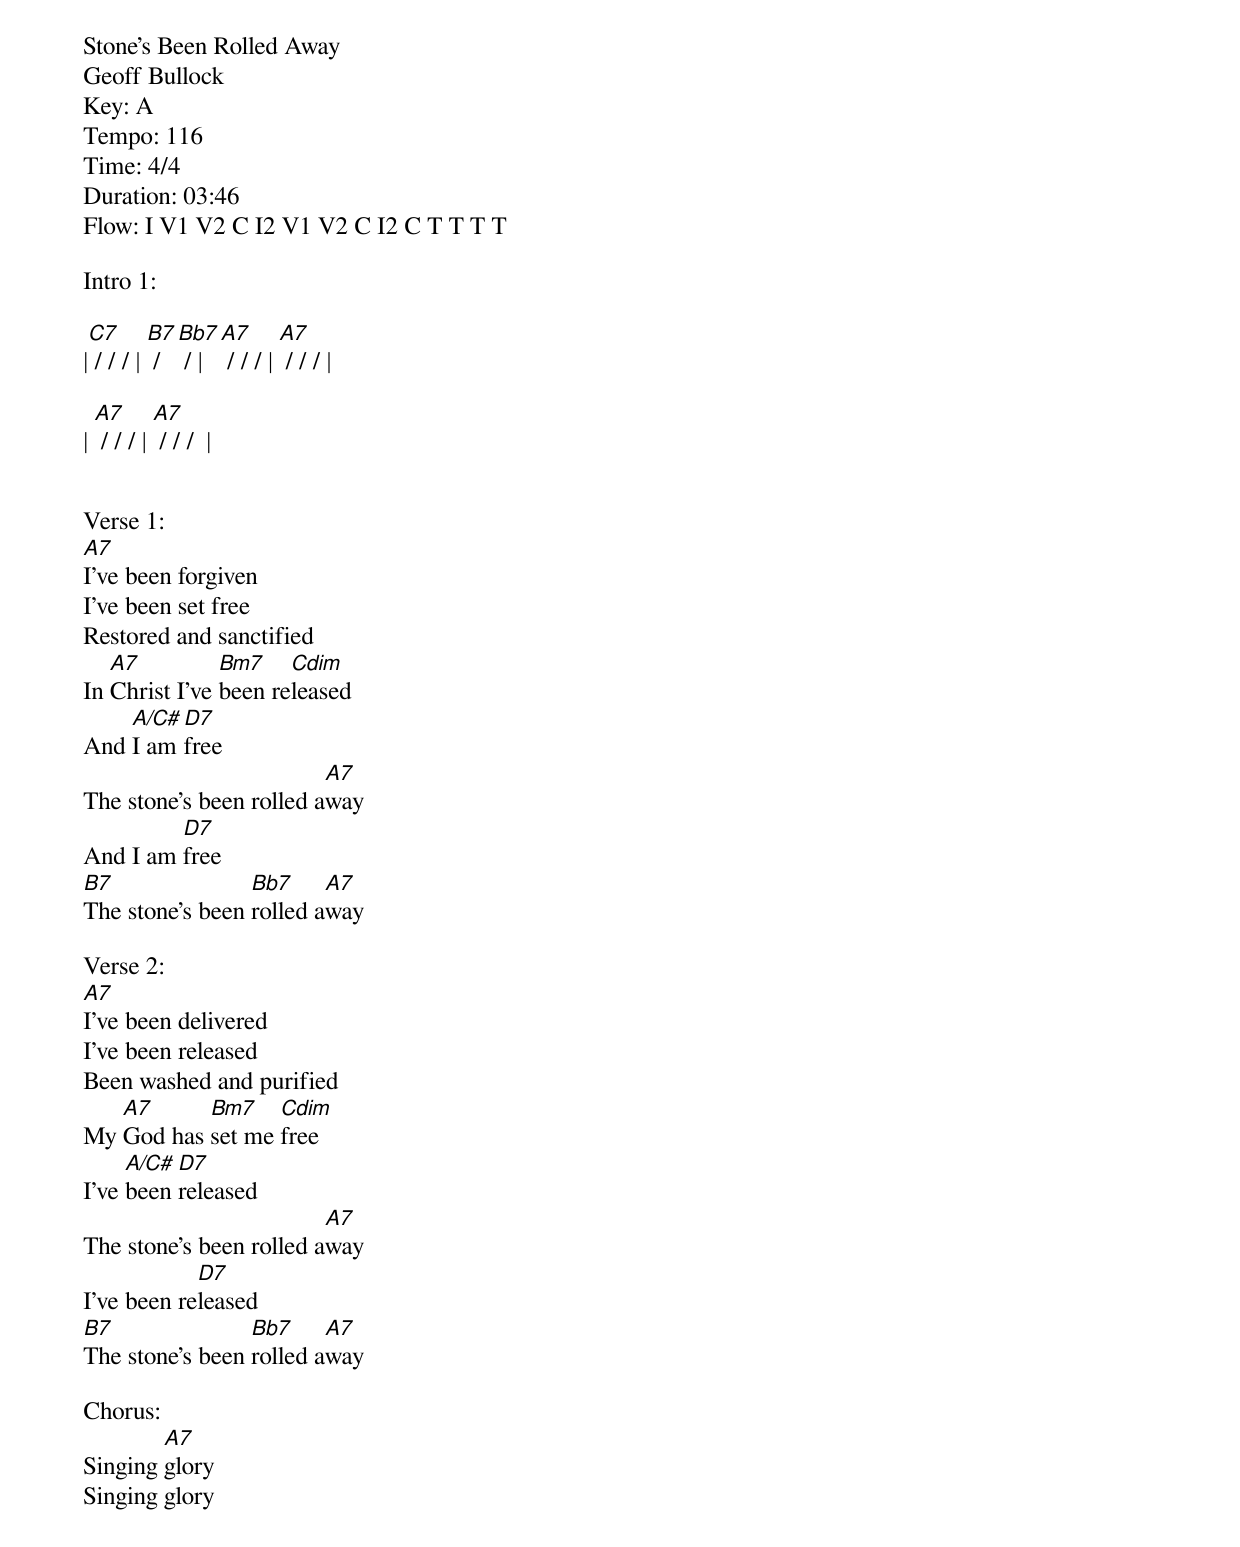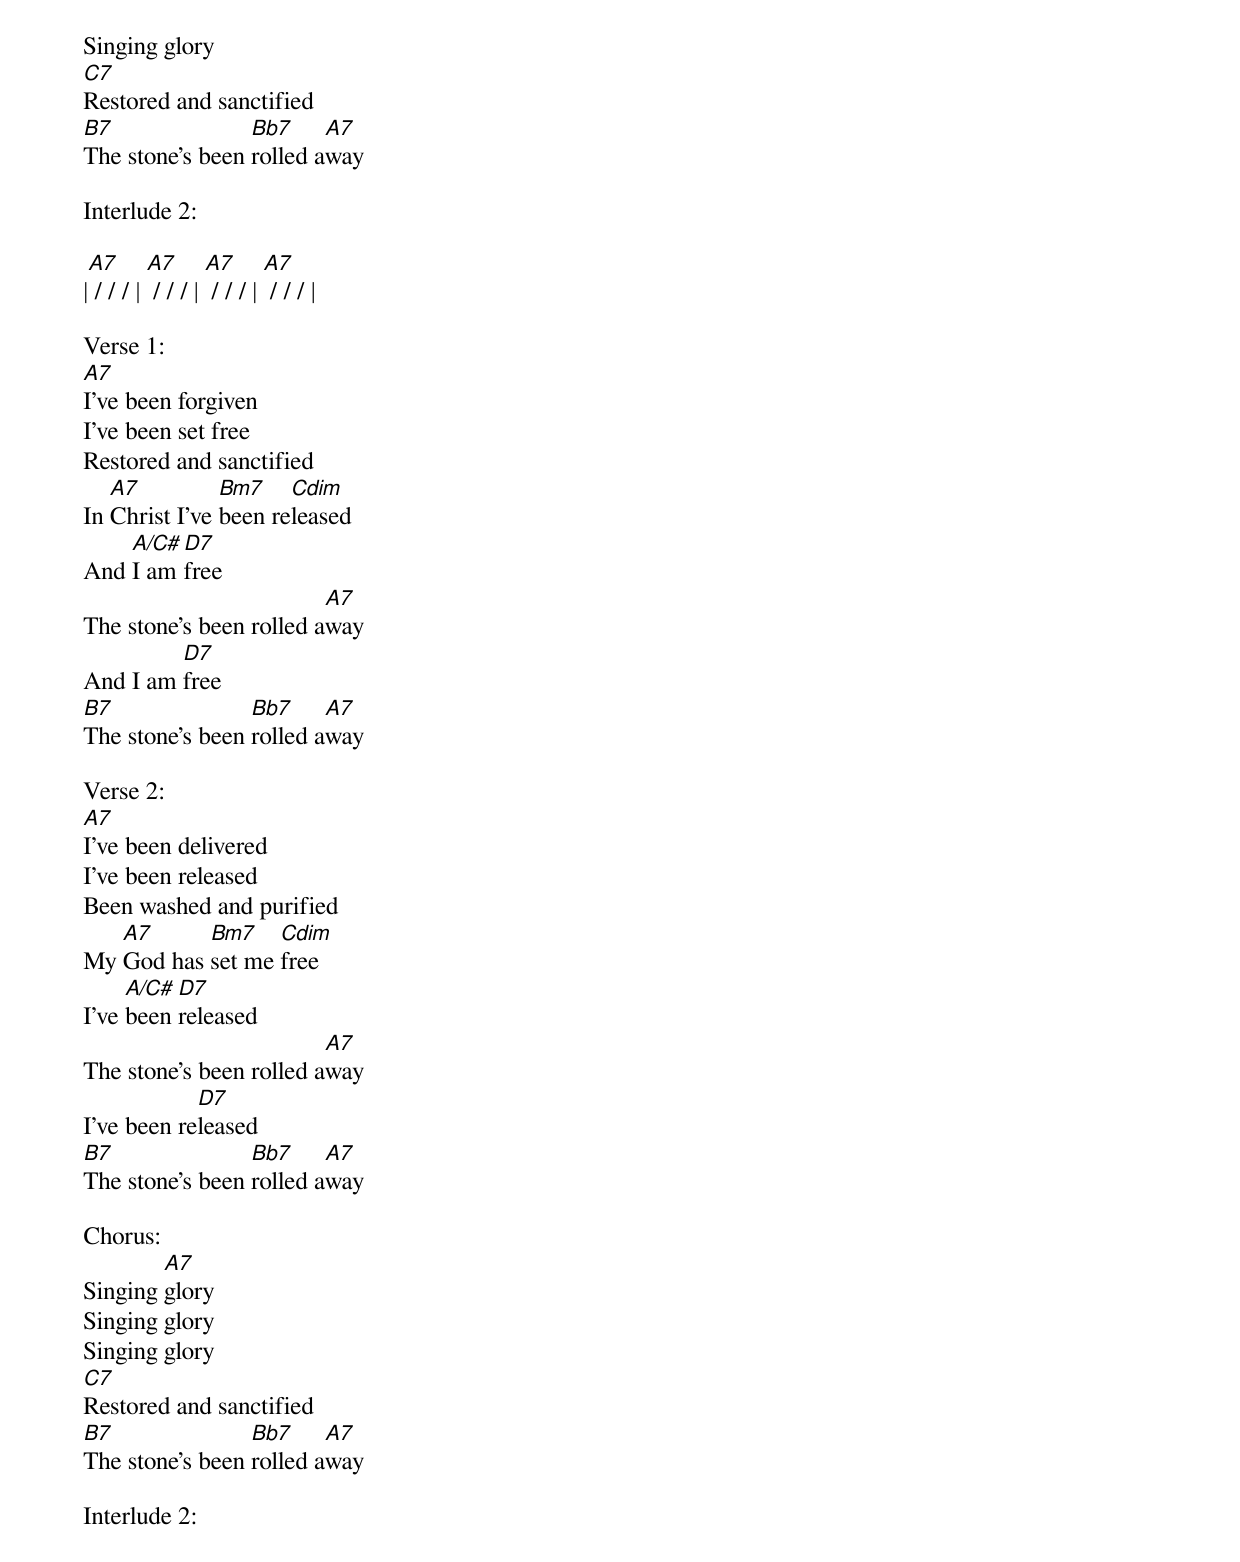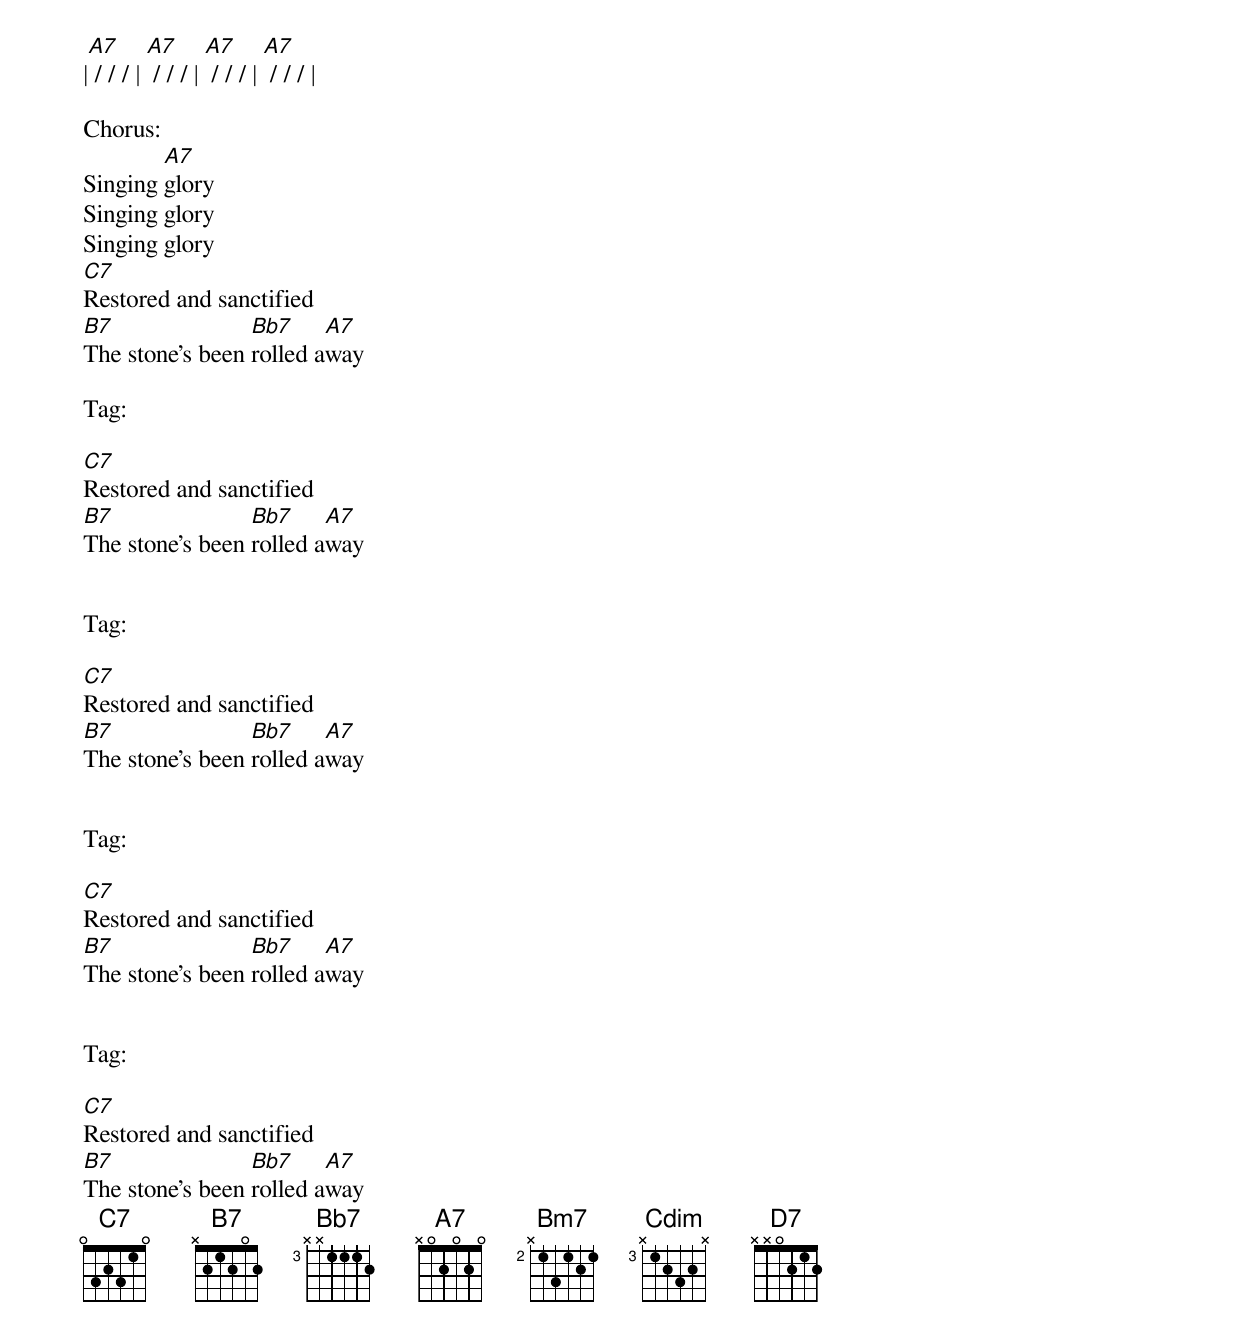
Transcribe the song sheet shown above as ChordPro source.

Stone's Been Rolled Away
Geoff Bullock
Key: A
Tempo: 116
Time: 4/4
Duration: 03:46
Flow: I V1 V2 C I2 V1 V2 C I2 C T T T T

Intro 1:

|[C7] / / / | [B7] / [Bb7] / | [A7] / / / | [A7] / / / |

| [A7] / / / | [A7] / / /  |


Verse 1:
[A7]I've been forgiven
I've been set free
Restored and sanctified
In [A7]Christ I've [Bm7]been re[Cdim]leased
And [A/C#]I am [D7]free
The stone's been rolled a[A7]way
And I am [D7]free
[B7]The stone's been [Bb7]rolled a[A7]way

Verse 2:
[A7]I've been delivered
I've been released
Been washed and purified
My [A7]God has [Bm7]set me [Cdim]free
I've [A/C#]been [D7]released
The stone's been rolled a[A7]way
I've been re[D7]leased
[B7]The stone's been [Bb7]rolled a[A7]way

Chorus:
Singing [A7]glory
Singing glory
Singing glory
[C7]Restored and sanctified
[B7]The stone's been [Bb7]rolled a[A7]way

Interlude 2:

|[A7] / / / | [A7] / / / | [A7] / / / | [A7] / / / |

Verse 1:
[A7]I've been forgiven
I've been set free
Restored and sanctified
In [A7]Christ I've [Bm7]been re[Cdim]leased
And [A/C#]I am [D7]free
The stone's been rolled a[A7]way
And I am [D7]free
[B7]The stone's been [Bb7]rolled a[A7]way

Verse 2:
[A7]I've been delivered
I've been released
Been washed and purified
My [A7]God has [Bm7]set me [Cdim]free
I've [A/C#]been [D7]released
The stone's been rolled a[A7]way
I've been re[D7]leased
[B7]The stone's been [Bb7]rolled a[A7]way

Chorus:
Singing [A7]glory
Singing glory
Singing glory
[C7]Restored and sanctified
[B7]The stone's been [Bb7]rolled a[A7]way

Interlude 2:

|[A7] / / / | [A7] / / / | [A7] / / / | [A7] / / / |

Chorus:
Singing [A7]glory
Singing glory
Singing glory
[C7]Restored and sanctified
[B7]The stone's been [Bb7]rolled a[A7]way

Tag:

[C7]Restored and sanctified
[B7]The stone's been [Bb7]rolled a[A7]way


Tag:

[C7]Restored and sanctified
[B7]The stone's been [Bb7]rolled a[A7]way


Tag:

[C7]Restored and sanctified
[B7]The stone's been [Bb7]rolled a[A7]way


Tag:

[C7]Restored and sanctified
[B7]The stone's been [Bb7]rolled a[A7]way
